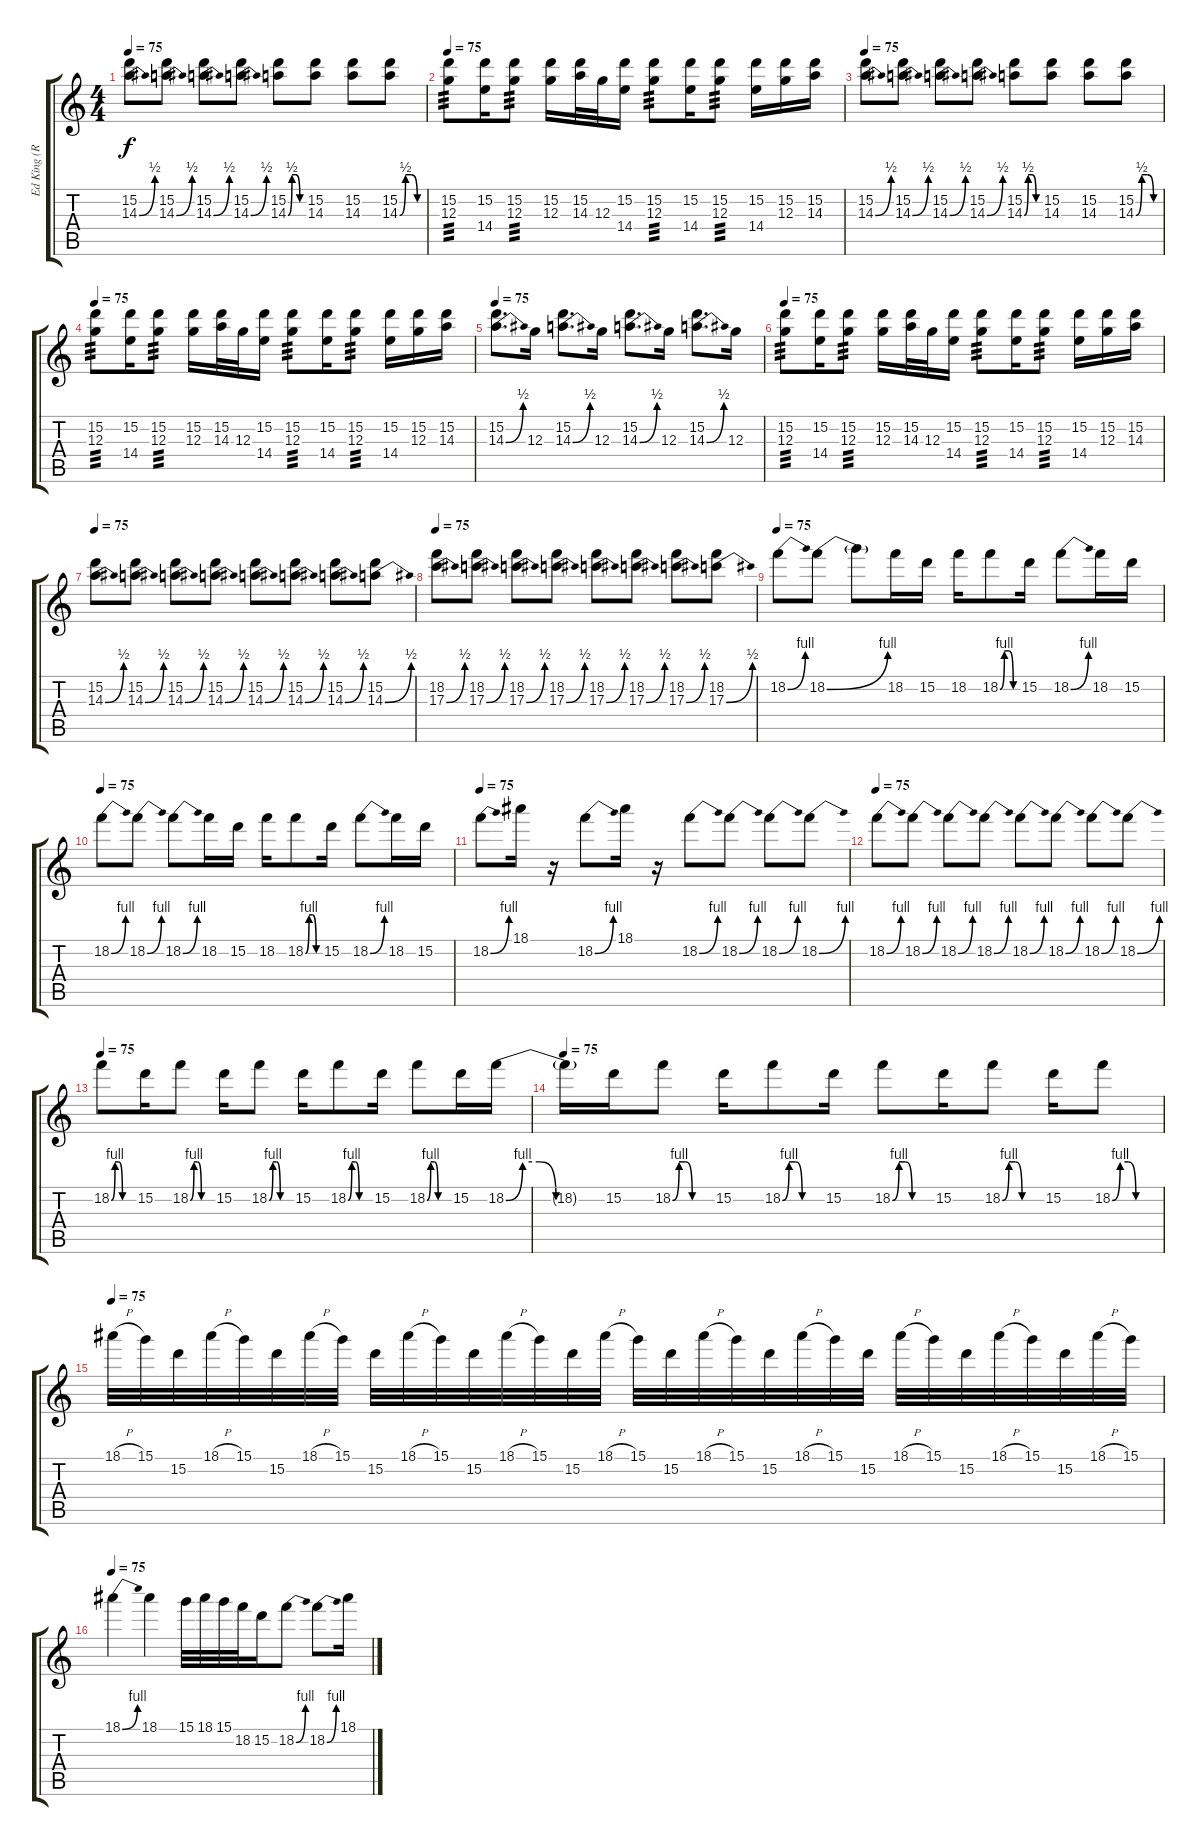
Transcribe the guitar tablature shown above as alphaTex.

\track ("Ed King (Rhythm/Solo guitar)" "Ed King (R") {instrument distortionguitar}
\staff {score tabs}
\tuning (E4 B3 G3 D3 A2 E2) {hide}
\ts (4 4)
\tempo 75
\clef g2
\ks c
(15.2 14.3{be (bend 0 0 60 2)}).8{dy f} (15.2 14.3{be (bend 0 0 60 2)}).8 (15.2 14.3{be (bend 0 0 60 2)}).8 (15.2 14.3{be (bend 0 0 60 2)}).8 (15.2 14.3{be (custom 0 0 15 2 30 2 45 0 60 0)}).8 (15.2 14.3).8 (15.2 14.3).8 (15.2 14.3{be (custom 0 0 15 2 30 2 45 0 60 0)}).8 |
\tempo 75
(15.2 12.3).8{tp 3} (15.2 14.4).16 (15.2 12.3).8{tp 3} (15.2 12.3).16 (15.2 14.3).32 12.3.32 (15.2 14.4).16 (15.2 12.3).8{tp 3} (15.2 14.4).16 (15.2 12.3).8{tp 3} (15.2 14.4).16 (15.2 12.3).16 (15.2 14.3).16 |
\tempo 75
(15.2 14.3{be (bend 0 0 60 2)}).8 (15.2 14.3{be (bend 0 0 60 2)}).8 (15.2 14.3{be (bend 0 0 60 2)}).8 (15.2 14.3{be (bend 0 0 60 2)}).8 (15.2 14.3{be (custom 0 0 15 2 30 2 45 0 60 0)}).8 (15.2 14.3).8 (15.2 14.3).8 (15.2 14.3{be (custom 0 0 15 2 30 2 45 0 60 0)}).8 |
\tempo 75
(15.2 12.3).8{tp 3} (15.2 14.4).16 (15.2 12.3).8{tp 3} (15.2 12.3).16 (15.2 14.3).32 12.3.32 (15.2 14.4).16 (15.2 12.3).8{tp 3} (15.2 14.4).16 (15.2 12.3).8{tp 3} (15.2 14.4).16 (15.2 12.3).16 (15.2 14.3).16 |
\tempo 75
(15.2 14.3{be (bend 0 0 60 2)}).8{d} 12.3.16 (15.2 14.3{be (bend 0 0 60 2)}).8{d} 12.3.16 (15.2 14.3{be (bend 0 0 60 2)}).8{d} 12.3.16 (15.2 14.3{be (bend 0 0 60 2)}).8{d} 12.3.16 |
\tempo 75
(15.2 12.3).8{tp 3} (15.2 14.4).16 (15.2 12.3).8{tp 3} (15.2 12.3).16 (15.2 14.3).32 12.3.32 (15.2 14.4).16 (15.2 12.3).8{tp 3} (15.2 14.4).16 (15.2 12.3).8{tp 3} (15.2 14.4).16 (15.2 12.3).16 (15.2 14.3).16 |
\tempo 75
(15.2 14.3{be (bend 0 0 60 2)}).8 (15.2 14.3{be (bend 0 0 60 2)}).8 (15.2 14.3{be (bend 0 0 60 2)}).8 (15.2 14.3{be (bend 0 0 60 2)}).8 (15.2 14.3{be (bend 0 0 60 2)}).8 (15.2 14.3{be (bend 0 0 60 2)}).8 (15.2 14.3{be (bend 0 0 60 2)}).8 (15.2 14.3{be (bend 0 0 60 2)}).8 |
\tempo 75
(18.2 17.3{be (bend 0 0 60 2)}).8 (18.2 17.3{be (bend 0 0 60 2)}).8 (18.2 17.3{be (bend 0 0 60 2)}).8 (18.2 17.3{be (bend 0 0 60 2)}).8 (18.2 17.3{be (bend 0 0 60 2)}).8 (18.2 17.3{be (bend 0 0 60 2)}).8 (18.2 17.3{be (bend 0 0 60 2)}).8 (18.2 17.3{be (bend 0 0 60 2)}).8 |
\tempo 75
18.2{be (bend 0 0 60 4)}.8 18.2{be (bend 0 0 60 4)}.8 18.2{t}.8 18.2.16 15.2.16 18.2.16 18.2{be (custom 0 0 15 4 30 4 45 0 60 0)}.8 15.2.16 18.2{be (bend 0 0 60 4)}.8 18.2.16 15.2.16 |
\tempo 75
18.2{be (bend 0 0 60 4)}.8 18.2{be (bend 0 0 60 4)}.8 18.2{be (bend 0 0 60 4)}.8 18.2.16 15.2.16 18.2.16 18.2{be (custom 0 0 15 4 30 4 45 0 60 0)}.8 15.2.16 18.2{be (bend 0 0 60 4)}.8 18.2.16 15.2.16 |
\tempo 75
18.2{be (bend 0 0 60 4)}.8 18.1.16 r.16 18.2{be (bend 0 0 60 4)}.8 18.1.16 r.16 18.2{be (bend 0 0 60 4)}.8 18.2{be (bend 0 0 60 4)}.8 18.2{be (bend 0 0 60 4)}.8 18.2{be (bend 0 0 60 4)}.8 |
\tempo 75
18.2{be (bend 0 0 60 4)}.8 18.2{be (bend 0 0 60 4)}.8 18.2{be (bend 0 0 60 4)}.8 18.2{be (bend 0 0 60 4)}.8 18.2{be (bend 0 0 60 4)}.8 18.2{be (bend 0 0 60 4)}.8 18.2{be (bend 0 0 60 4)}.8 18.2{be (bend 0 0 60 4)}.8 |
\tempo 75
18.2{be (custom 0 0 10 4 20 4 30 0 60 0)}.8 15.2.16 18.2{be (custom 0 0 10 4 20 4 30 0 60 0)}.8 15.2.16 18.2{be (custom 0 0 10 4 20 4 30 0 60 0)}.8 15.2.16 18.2{be (custom 0 0 10 4 20 4 30 0 60 0)}.8 15.2.16 18.2{be (custom 0 0 10 4 20 4 30 0 60 0)}.8 15.2.16 18.2{be (custom 0 0 10 4 20 4 30 0 60 0)}.16 |
\tempo 75
18.2{t}.16 15.2.16 18.2{be (custom 0 0 10 4 20 4 30 0 60 0)}.8 15.2.16 18.2{be (custom 0 0 10 4 20 4 30 0 60 0)}.8 15.2.16 18.2{be (custom 0 0 10 4 20 4 30 0 60 0)}.8 15.2.16 18.2{be (custom 0 0 10 4 20 4 30 0 60 0)}.8 15.2.16 18.2{be (custom 0 0 10 4 20 4 30 0 60 0)}.8 |
\tempo 75
18.1{h}.32 15.1.32 15.2.32 18.1{h}.32 15.1.32 15.2.32 18.1{h}.32 15.1.32 15.2.32 18.1{h}.32 15.1.32 15.2.32 18.1{h}.32 15.1.32 15.2.32 18.1{h}.32 15.1.32 15.2.32 18.1{h}.32 15.1.32 15.2.32 18.1{h}.32 15.1.32 15.2.32 18.1{h}.32 15.1.32 15.2.32 18.1{h}.32 15.1.32 15.2.32 18.1{h}.32 15.1.32 |
\tempo 75
18.1{be (bend 0 0 60 4)}.4 18.1.4 15.1.32 18.1.32 15.1.32 18.2.32 15.2.16 18.2{be (bend 0 0 60 4)}.8 18.2{be (bend 0 0 60 4)}.8 18.1.16
